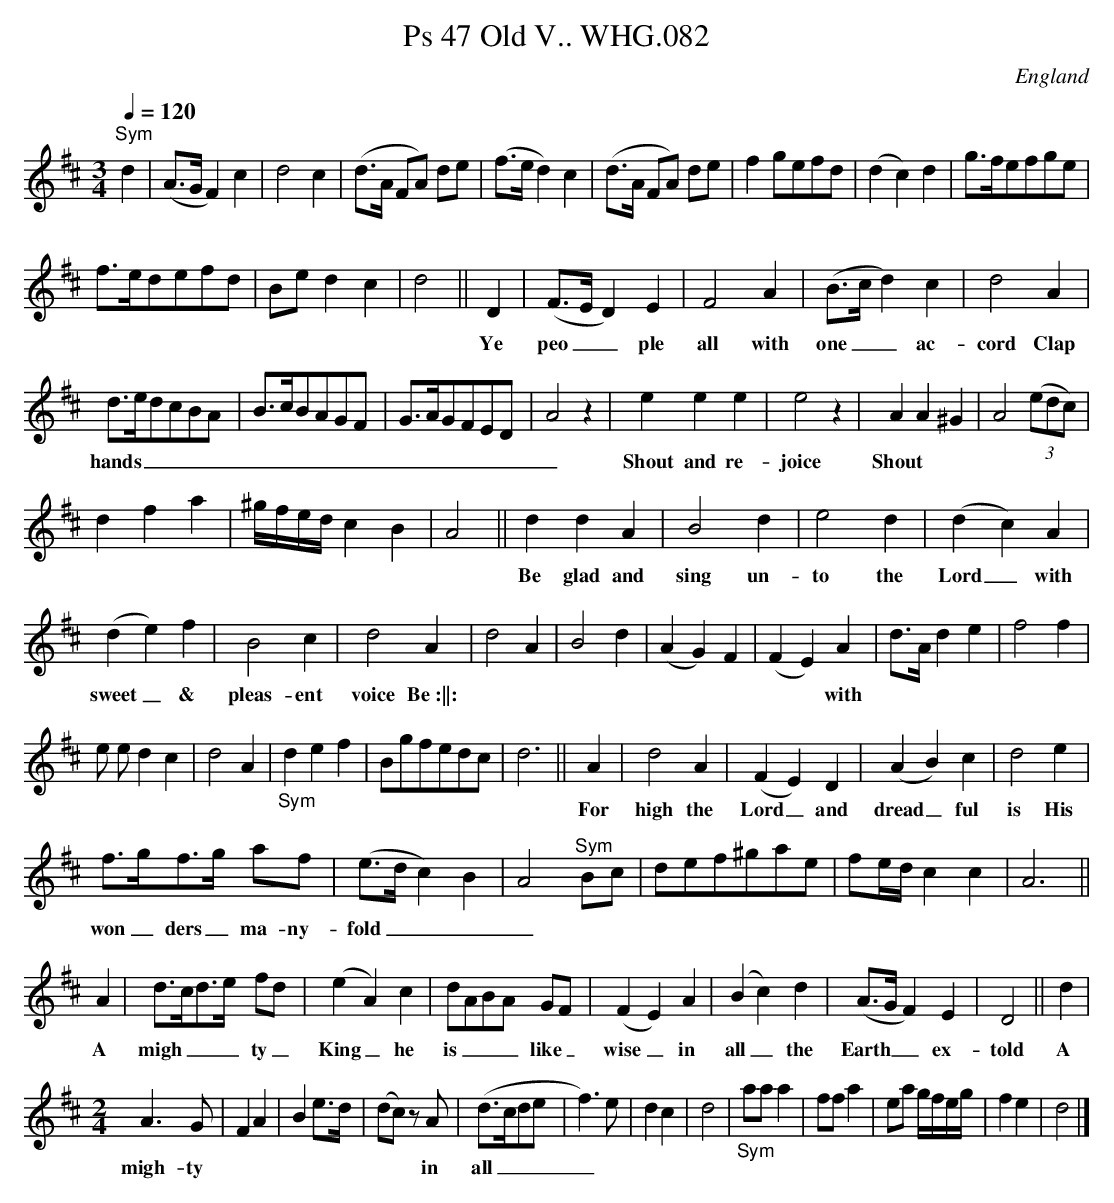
X:1
T:Ps 47 Old V.. WHG.082
O:England
M:3/4
L:1/8
Q:1/4=120
K:D
"^Sym"d2|(A>GF2) c2|d4 c2|(d>A FA) de|(f>e d2) c2|\
(d>A FA) de|f2 gefd|(d2c2) d2|g>fefge|
f>edefd|Be d2c2|d4||\
D2|(F>ED2) E2|F4 A2|(B>cd2) c2|d4 A2|
w:Ye peo__ple all with one__ ac-cord Clap
d>edcBA|B>cBAGF|G>AGFED|A4z2|\
w:hands__________________
e2e2 e2|e4z2|A2A2 ^G2|A4 ((3edc)|
w:Shout and re-joice Shout
d2f2 a2|^g/f/e/d/ c2B2|A4||\
d2d2 A2|B4 d2|e4 d2|(d2c2) A2|
w:Be glad and sing un-to the Lord_ with
(d2e2) f2|B4 c2|d4 A2|d4 A2|\
w:sweet_ & pleas-ent voice Be~:\|\|:
B4 d2|(A2G2) F2|(F2E2) A2|d>A d2e2|f4 f2|
w:||**with
e e d2c2|d4 A2|"_Sym"d2e2 f2|Bgfedc|d6||\
A2|d4 A2|(F2E2) D2|(A2B2) c2|d4 e2|
w:For high the Lord_ and dread_ful is His
f>gf>g af|(e>d c2)B2|A4"^Sym" Bc|\
w:won_ders_ ma-ny-fold____
def^gae|fe/d/ c2c2|A6||
A2|d>cd>e fd|(e2A2) c2|dABA GF|(F2E2) A2|\
w:A migh___ty_ King_ he is___ like_wise_ in
(B2c2) d2|(A>G F2)E2|D4||d2|
w:all_ the Earth__ ex-told A
M:2/4
A3 G|F2 A2|B2 e>d|(dc) zA|\
w:migh-ty |||**in
(d>cde|f3)e|d2c2|d4|\
w:all____
"_Sym"aa a2|ff a2|ea g/f/e/g/|f2 e2|d4|]
